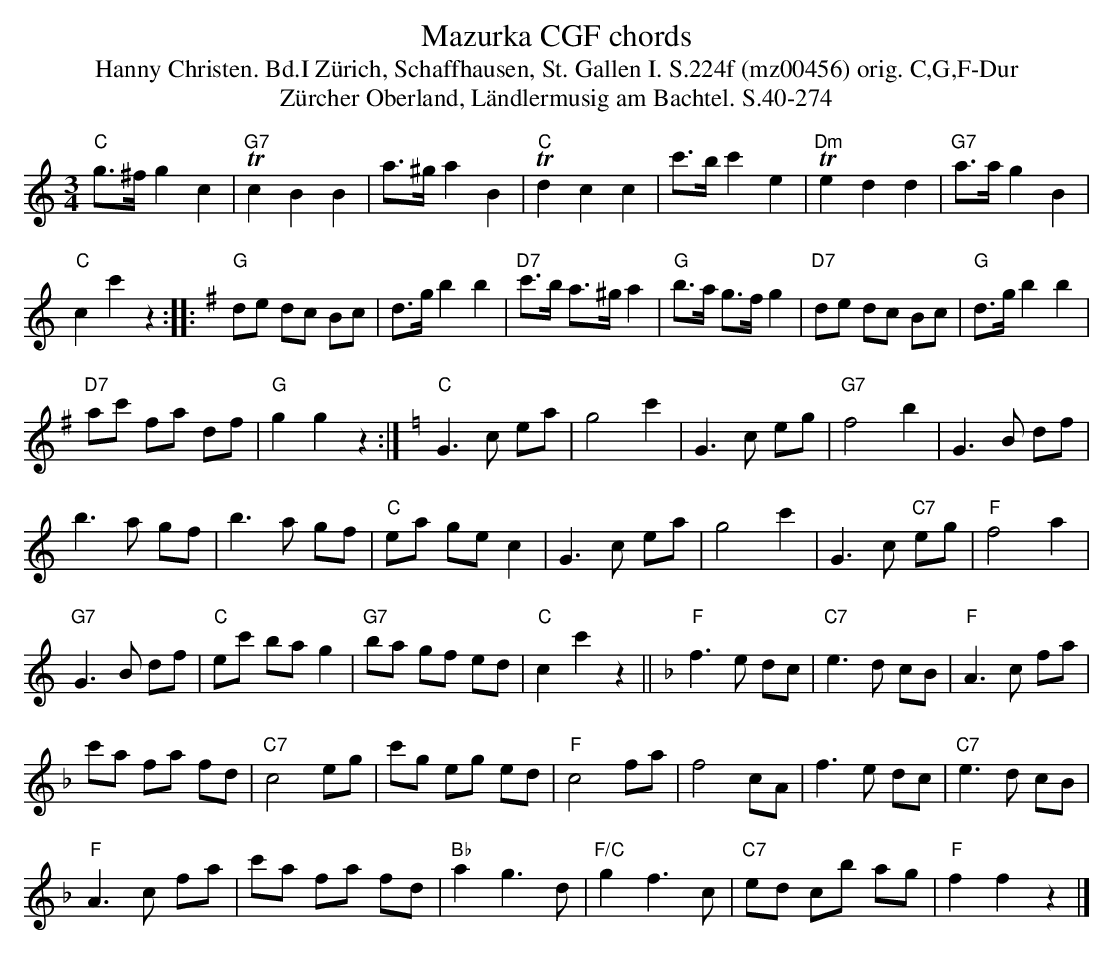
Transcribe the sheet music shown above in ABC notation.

X:1
T: Mazurka CGF chords
T:Hanny Christen. Bd.I Zürich, Schaffhausen, St. Gallen I. S.224f (mz00456) orig. C,G,F-Dur
T: Z\"urcher Oberland, L\"andlermusig am Bachtel. S.40-274
M:3/4
L:1/8
K:C %%MIDI gchordon
"C"g>^fg2c2 | "G7"Tc2B2B2 | a>^ga2B2 | "C"Td2c2c2 | c'>bc'2e2 | "Dm"Te2d2d2 | "G7"a>ag2B2 |
"C"c2c'2z2 :: [K:G] "G"de dc Bc | d>gb2b2 | "D7"c'>b a>^ga2 | "G"b>a g>fg2 | "D7"de dc Bc | "G"d>gb2b2 |
"D7"ac' fa df | "G"g2g2z2 :|[K:C] "C"G3c ea | g4c'2 | G3c eg | "G7"f4b2 | G3B df |
b3a gf | b3a gf | "C"ea gec2 | G3c ea | g4c'2 | G3c "C7"eg | "F"f4a2 |
"G7"G3B df | "C"ec' bag2 | "G7"ba gf ed | "C"c2c'2z2 || [K:F] "F"f3e dc | "C7"e3d cB | "F"A3c fa |
c'a fa fd | "C7"c4eg | c'g eg ed | "F"c4fa | f4cA | f3e dc | "C7"e3d cB |
"F"A3c fa | c'a fa fd | "Bb"a2g3d | "F/C"g2f3c | "C7"ed cb ag | "F"f2f2z2 |]
